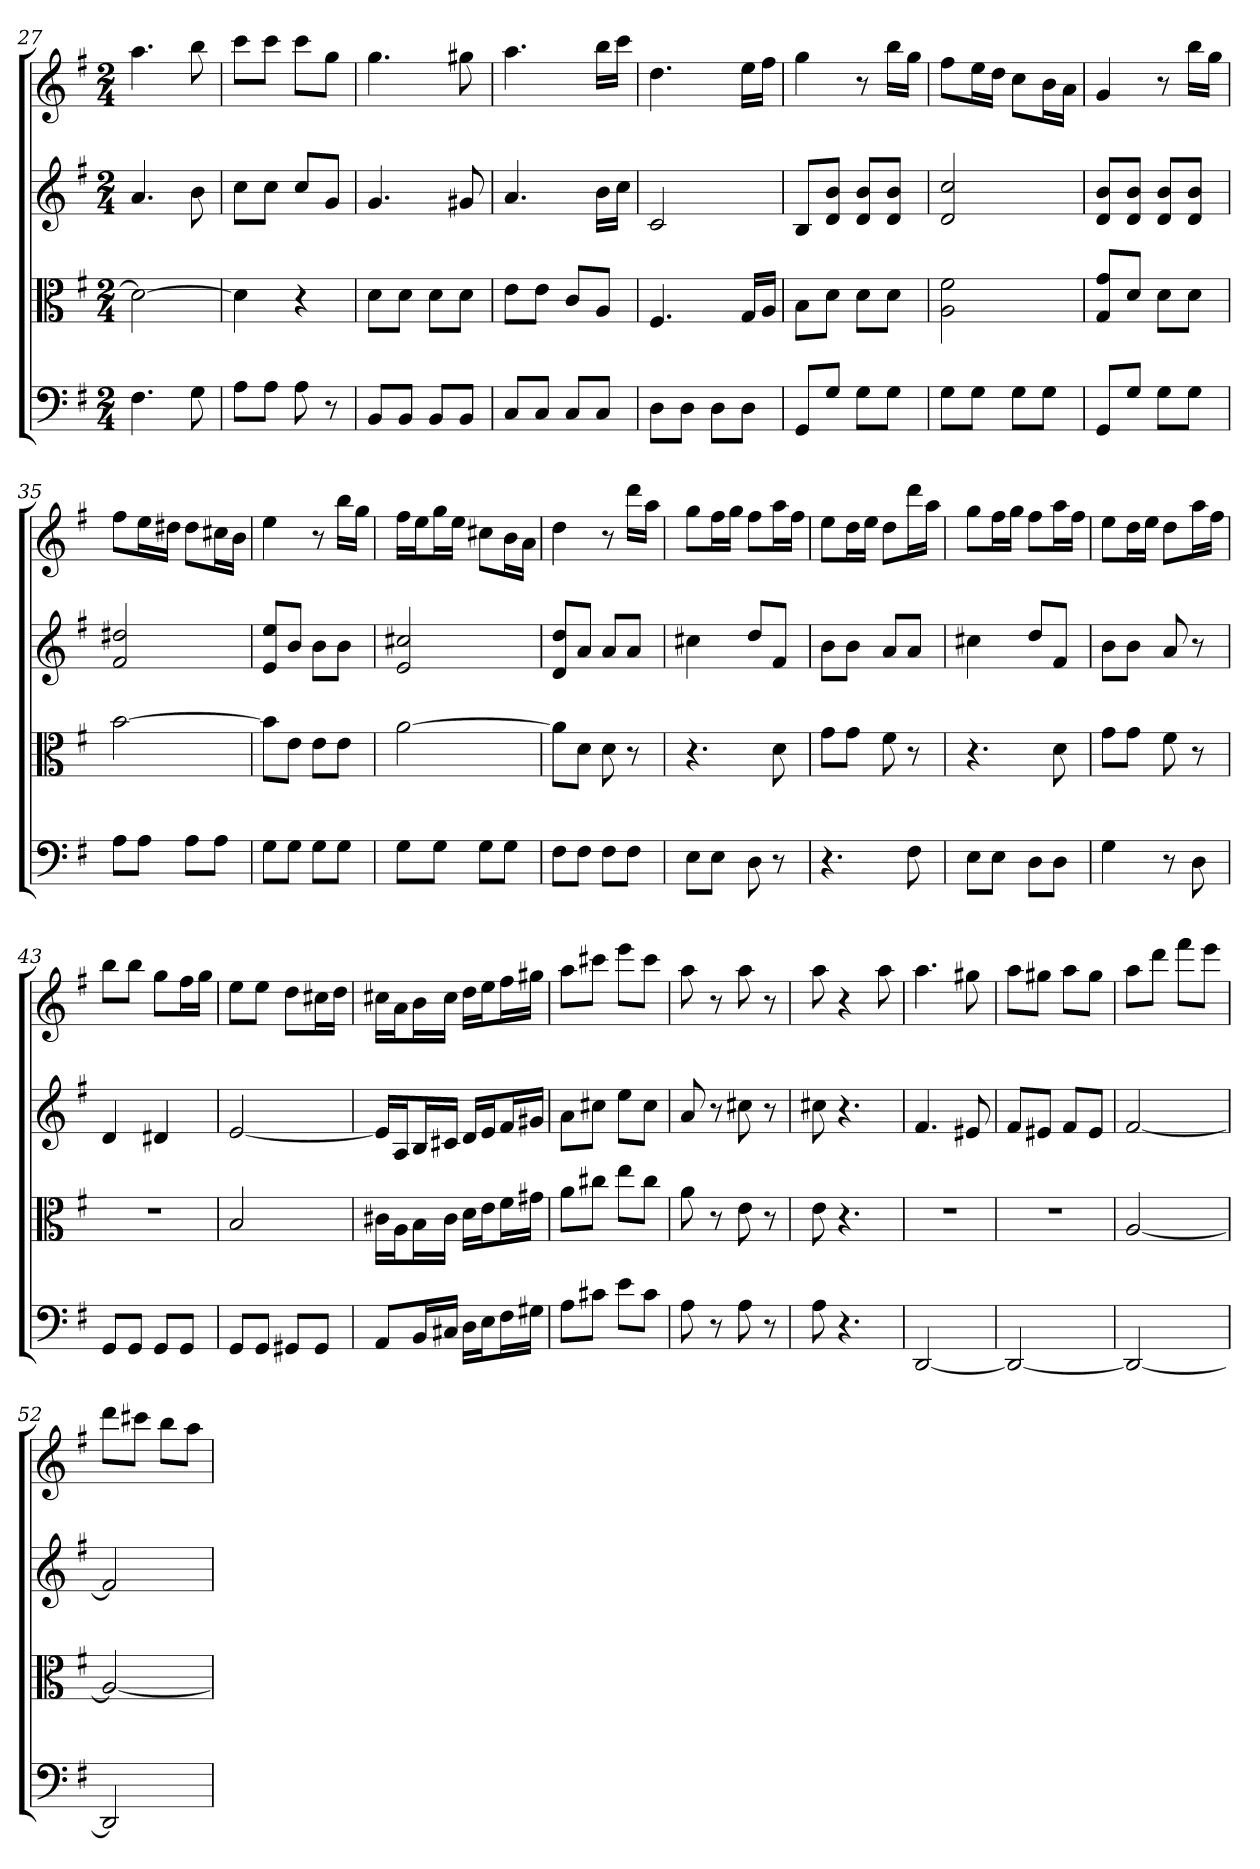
**kern	**kern	**kern	**kern
*part4	*part3	*part2	*part1
*staff4	*staff3	*staff2	*staff1
*clefF4	*clefC3	*	*
*k[f#]	*k[f#]	*k[f#]	*k[f#]
*G:	*G:	*G:	*G:
*M2/4	*M2/4	*M2/4	*M2/4
=27	=27	=27	=27
4.F#	2d_	4.a	4.aa
8G	.	8b	8bb
=28	=28	=28	=28
8A\L	4d]	8ccL	8cccL
8A\J	.	8ccJ	8cccJ
8A	4r	8ccL	8cccL
8r	.	8gJ	8ggJ
=29	=29	=29	=29
8BB/L	8d\L	4.g	4.gg
8BB/J	8d\J	.	.
8BB/L	8d\L	.	.
8BB/J	8d\J	8g#X	8gg#X
=30	=30	=30	=30
8C/L	8e\L	4.a	4.aa
8C/J	8e\J	.	.
8C/L	8c/L	.	.
8C/J	8A/J	16bLL	16bbLL
.	.	16ccJJ	16cccJJ
=31	=31	=31	=31
8D\L	4.F#	2c	4.dd
8D\J	.	.	.
8D\L	.	.	.
8D\J	16G/LL	.	16eeLL
.	16A/JJ	.	16ff#JJ
=32	=32	=32	=32
8GG/L	8B\L	8BL	4gg
8G/J	8d\J	8d 8bJ	.
8G\L	8d\L	8d 8bL	8r
8G\J	8d\J	8d 8bJ	16bbLL
.	.	.	16ggJJ
=33	=33	=33	=33
8G\L	2A 2f#	2d 2cc	8ff#L
8G\J	.	.	16eeL
.	.	.	16ddJJ
8G\L	.	.	8ccL
8G\J	.	.	16bL
.	.	.	16aJJ
=34	=34	=34	=34
8GG/L	8G/ 8g/L	8d 8bL	4g
8G/J	8d/J	8d 8bJ	.
8G\L	8d\L	8d 8bL	8r
8G\J	8d\J	8d 8bJ	16bbLL
.	.	.	16ggJJ
=35	=35	=35	=35
8A\L	[2b	2f# 2dd#X	8ff#L
8A\J	.	.	16eeL
.	.	.	16dd#XJJ
8A\L	.	.	8dd#L
8A\J	.	.	16cc#XL
.	.	.	16bJJ
=36	=36	=36	=36
8G\L	8b\L]	8e 8eeL	4ee
8G\J	8e\J	8bJ	.
8G\L	8e\L	8bL	8r
8G\J	8e\J	8bJ	16bbLL
.	.	.	16ggJJ
=37	=37	=37	=37
8G\L	[2a	2e 2cc#X	16ff#LL
.	.	.	16eeJ
8G\J	.	.	16ggL
.	.	.	16eeJJ
8G\L	.	.	8cc#XL
8G\J	.	.	16bL
.	.	.	16aJJ
=38	=38	=38	=38
8F#\L	8a\L]	8d 8ddL	4dd
8F#\J	8d\J	8aJ	.
8F#\L	8d	8aL	8r
8F#\J	8r	8aJ	16dddLL
.	.	.	16aaJJ
=39	=39	=39	=39
8E\L	4.r	4cc#X	8ggL
8E\J	.	.	16ff#L
.	.	.	16ggJJ
8D	.	8ddL	8ff#L
8r	8d	8f#J	16aaL
.	.	.	16ff#JJ
=40	=40	=40	=40
4.r	8g\L	8bL	8eeL
.	8g\J	8bJ	16ddL
.	.	.	16eeJJ
.	8f#	8aL	8ddL
8F#	8r	8aJ	16dddL
.	.	.	16aaJJ
=41	=41	=41	=41
8E\L	4.r	4cc#X	8ggL
8E\J	.	.	16ff#L
.	.	.	16ggJJ
8D\L	.	8ddL	8ff#L
8D\J	8d	8f#J	16aaL
.	.	.	16ff#JJ
=42	=42	=42	=42
4G	8g\L	8bL	8eeL
.	8g\J	8bJ	16ddL
.	.	.	16eeJJ
8r	8f#	8a	8ddL
8D	8r	8r	16aaL
.	.	.	16ff#JJ
=43	=43	=43	=43
8GG/L	2r	4d	8bbL
8GG/J	.	.	8bbJ
8GG/L	.	4d#X	8ggL
8GG/J	.	.	16ff#L
.	.	.	16ggJJ
=44	=44	=44	=44
8GG/L	2B	[2e	8eeL
8GG/J	.	.	8eeJ
8GG#X/L	.	.	8ddL
8GG#/J	.	.	16cc#XL
.	.	.	16ddJJ
=45	=45	=45	=45
8AA/L	16c#X\LL	16eLL]	16cc#XLL
.	16A\J	16AJ	16aJ
16BB/L	16B\L	16BL	16bL
16C#X/JJ	16c#\JJ	16c#XJJ	16cc#JJ
16D\LL	16d\LL	16dLL	16ddLL
16E\J	16e\J	16eJ	16eeJ
16F#\L	16f#\L	16f#L	16ff#L
16G#X\JJ	16g#X\JJ	16g#XJJ	16gg#XJJ
=46	=46	=46	=46
8A\L	8a\L	8aL	8aaL
8c#X\J	8cc#X\J	8cc#XJ	8ccc#XJ
8e\L	8ee\L	8eeL	8eeeL
8c#\J	8cc#\J	8cc#J	8ccc#J
=47	=47	=47	=47
8A	8a	8a	8aa
8r	8r	8r	8r
8A	8e	8cc#X	8aa
8r	8r	8r	8r
=48	=48	=48	=48
8A	8e	8cc#X	8aa
4.r	4.r	4.r	4r
.	.	.	8aa
=49	=49	=49	=49
[2DD	2r	4.f#	4.aa
.	.	8e#X	8gg#X
=50	=50	=50	=50
2DD_	2r	8f#L	8aaL
.	.	8e#XJ	8gg#XJ
.	.	8f#L	8aaL
.	.	8e#J	8gg#J
=51	=51	=51	=51
2DD_	[2A	[2f#	8aaL
.	.	.	8dddJ
.	.	.	8fff#L
.	.	.	8eeeJ
=52	=52	=52	=52
2DD]	2A_	2f#]	8dddL
.	.	.	8ccc#XJ
.	.	.	8bbL
.	.	.	8aaJ
=	=	=	=
*-	*-	*-	*-
